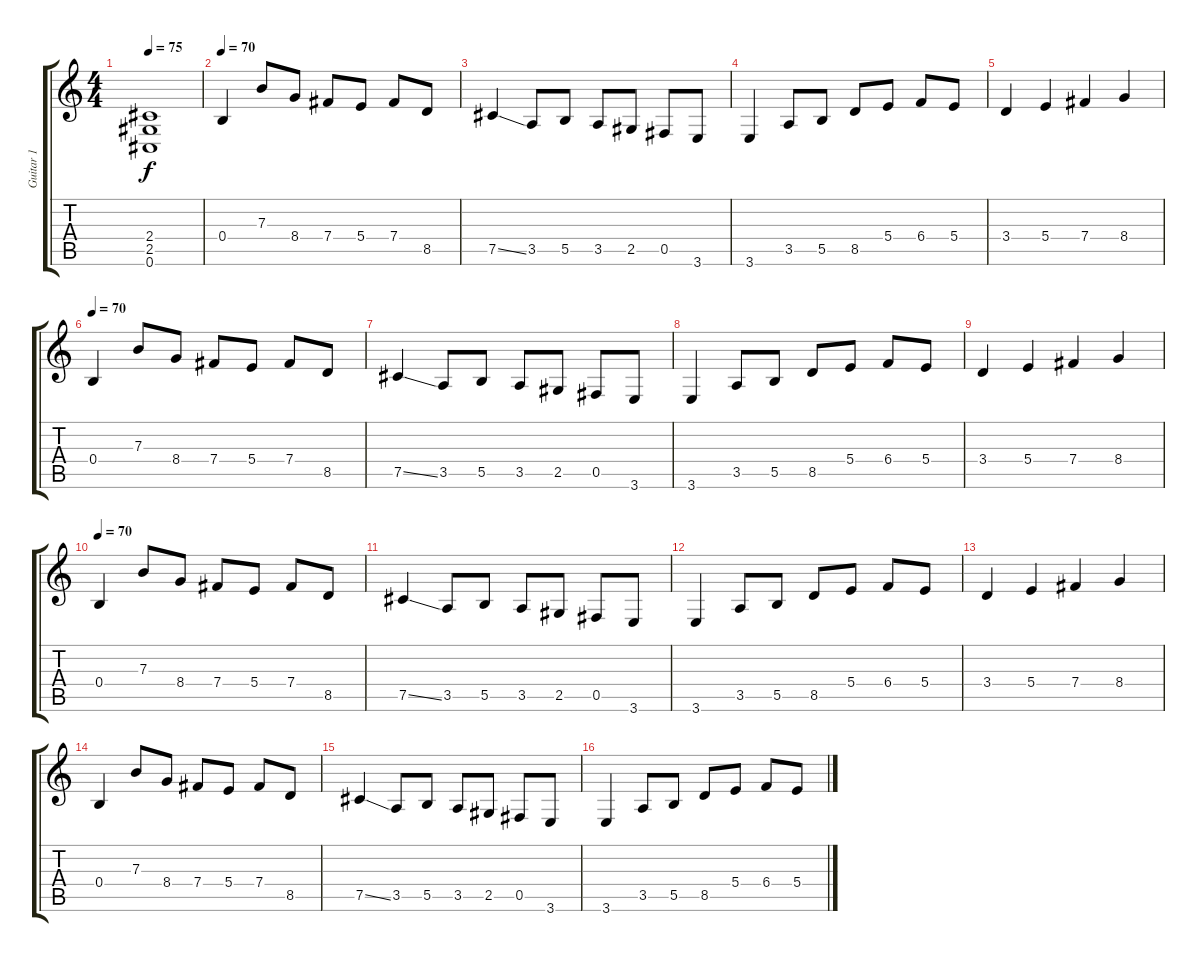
\track ("Guitar 1" "Guitar 1") {instrument distortionguitar}
\staff {score tabs}
\tuning (Db4 Ab3 E3 B2 Gb2 Db2) {hide}
\ts (4 4)
\tempo 75
\clef g2
\ks c
(2.4{t} 2.5{t} 0.6{t}).1{dy f} |
\tempo 70
0.4.4{balance 8 instrument electricguitarjazz} 7.3.8 8.4.8 7.4.8 5.4.8 7.4.8 8.5.8 |
7.5{ss}.4 3.5.8 5.5.8 3.5.8 2.5.8 0.5.8 3.6.8 |
3.6.4 3.5.8 5.5.8 8.5.8 5.4.8 6.4.8 5.4.8 |
3.4.4 5.4.4 7.4.4 8.4.4 |
\tempo 70
0.4.4{balance 8 instrument electricguitarjazz} 7.3.8 8.4.8 7.4.8 5.4.8 7.4.8 8.5.8 |
7.5{ss}.4 3.5.8 5.5.8 3.5.8 2.5.8 0.5.8 3.6.8 |
3.6.4 3.5.8 5.5.8 8.5.8 5.4.8 6.4.8 5.4.8 |
3.4.4 5.4.4 7.4.4 8.4.4 |
\tempo 70
0.4.4{balance 8 instrument electricguitarjazz} 7.3.8 8.4.8 7.4.8 5.4.8 7.4.8 8.5.8 |
7.5{ss}.4 3.5.8 5.5.8 3.5.8 2.5.8 0.5.8 3.6.8 |
3.6.4 3.5.8 5.5.8 8.5.8 5.4.8 6.4.8 5.4.8 |
3.4.4 5.4.4 7.4.4 8.4.4 |
0.4.4 7.3.8 8.4.8 7.4.8 5.4.8 7.4.8 8.5.8 |
7.5{ss}.4 3.5.8 5.5.8 3.5.8 2.5.8 0.5.8 3.6.8 |
3.6.4 3.5.8 5.5.8 8.5.8 5.4.8 6.4.8 5.4.8
